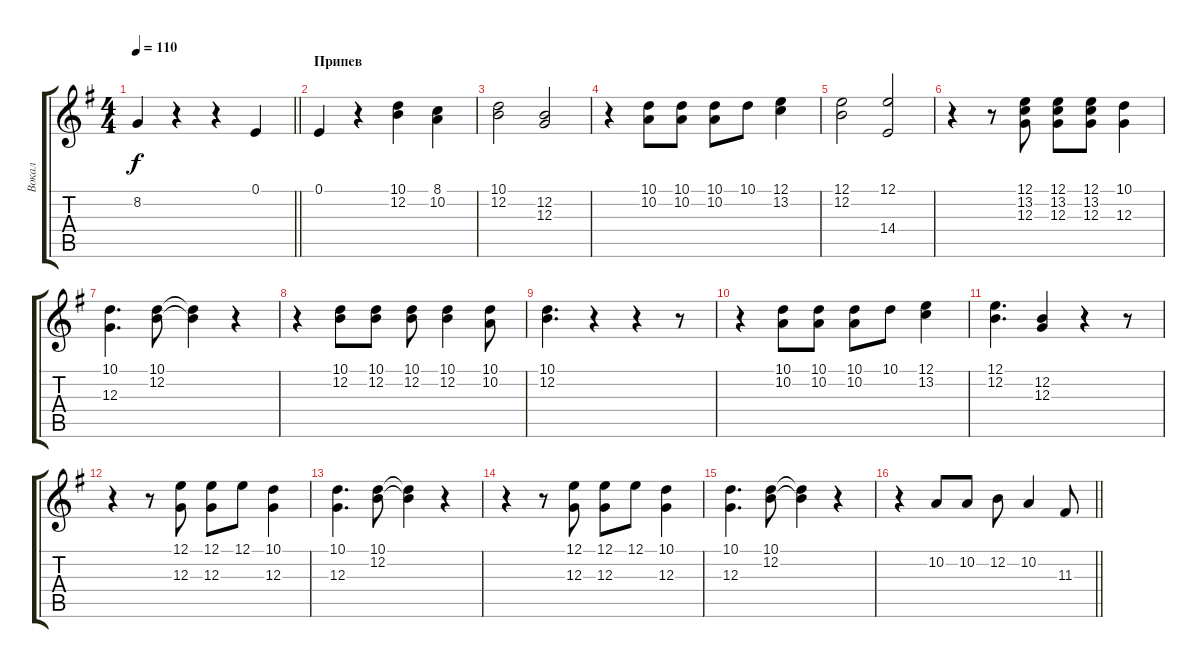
\track ("Вокал" "Вокал") {instrument stringensemble1}
\staff {score tabs}
\tuning (E4 B3 G3 D3 A2 E2) {hide}
\ts (4 4)
\tempo 110
\clef g2
\barLineRight lightlight
\ks eminor
8.2.4{dy f} r.4 r.4 0.1.4 |
\section ("" "Припев")
0.1.4 r.4 (10.1 12.2).4 (8.1 10.2).4 |
(10.1 12.2).2 (12.2 12.3).2 |
r.4 (10.1 10.2).8 (10.1 10.2).8 (10.1 10.2).8 10.1.8 (12.1 13.2).4 |
(12.1 12.2).2 (12.1 14.4).2 |
r.4 r.8 (12.1 13.2 12.3).8 (12.1 13.2 12.3).8 (12.1 13.2 12.3).8 (10.1 12.3).4 |
(10.1 12.3).4{d} (10.1 12.2).8 (10.1{t} 12.2{t}).4 r.4 |
r.4 (10.1 12.2).8 (10.1 12.2).8 (10.1 12.2).8 (10.1 12.2).4 (10.1 10.2).8 |
(10.1 12.2).4{d} r.4 r.4 r.8 |
r.4 (10.1 10.2).8 (10.1 10.2).8 (10.1 10.2).8 10.1.8 (12.1 13.2).4 |
(12.1 12.2).4{d} (12.2 12.3).4 r.4 r.8 |
r.4 r.8 (12.1 12.3).8 (12.1 12.3).8 12.1.8 (10.1 12.3).4 |
(10.1 12.3).4{d} (10.1 12.2).8 (10.1{t} 12.2{t}).4 r.4 |
r.4 r.8 (12.1 12.3).8 (12.1 12.3).8 12.1.8 (10.1 12.3).4 |
(10.1 12.3).4{d} (10.1 12.2).8 (10.1{t} 12.2{t}).4 r.4 |
\barLineRight lightlight
r.4 10.2.8 10.2.8 12.2.8 10.2.4 11.3.8
